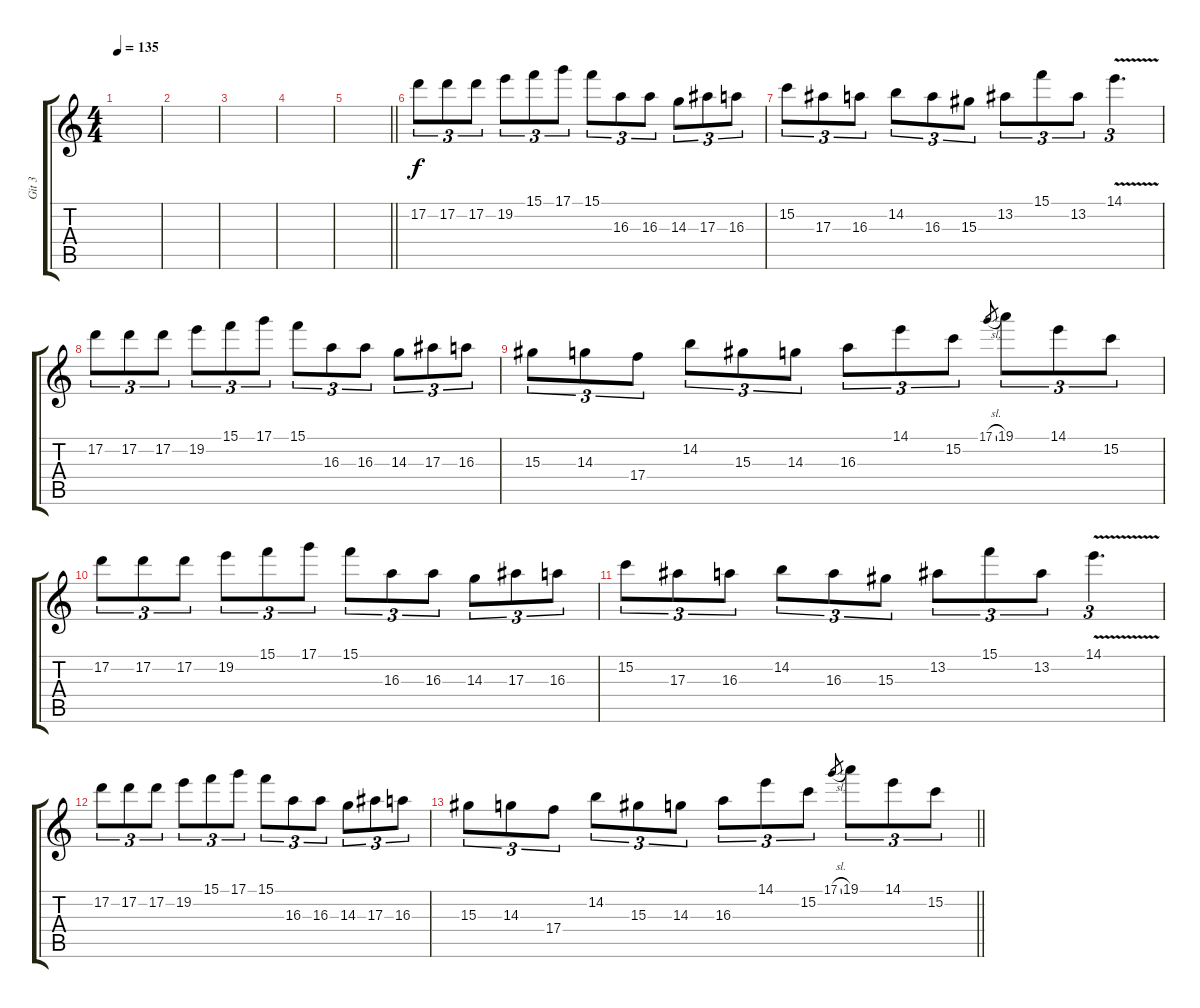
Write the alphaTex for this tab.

\track ("Git 3" "Git 3") {instrument overdrivenguitar}
\staff {score tabs}
\tuning (D4 A3 F3 C3 G2 D2) {hide}
\ts (4 4)
\tempo 135
\clef g2
\ks c
|
|
|
|
\barLineRight lightlight
|
17.2.8{tu (3 2)} 17.2.8{tu (3 2)} 17.2.8{tu (3 2)} 19.2.8{tu (3 2)} 15.1.8{tu (3 2)} 17.1.8{tu (3 2)} 15.1.8{tu (3 2)} 16.3.8{tu (3 2)} 16.3.8{tu (3 2)} 14.3.8{tu (3 2)} 17.3.8{tu (3 2)} 16.3.8{tu (3 2)} |
15.2.8{tu (3 2)} 17.3.8{tu (3 2)} 16.3.8{tu (3 2)} 14.2.8{tu (3 2)} 16.3.8{tu (3 2)} 15.3.8{tu (3 2)} 13.2.8{tu (3 2)} 15.1.8{tu (3 2)} 13.2.8{tu (3 2)} 14.1{v}.4{d tu (3 2)} |
17.2.8{tu (3 2)} 17.2.8{tu (3 2)} 17.2.8{tu (3 2)} 19.2.8{tu (3 2)} 15.1.8{tu (3 2)} 17.1.8{tu (3 2)} 15.1.8{tu (3 2)} 16.3.8{tu (3 2)} 16.3.8{tu (3 2)} 14.3.8{tu (3 2)} 17.3.8{tu (3 2)} 16.3.8{tu (3 2)} |
15.3.8{tu (3 2)} 14.3.8{tu (3 2)} 17.4.8{tu (3 2)} 14.2.8{tu (3 2)} 15.3.8{tu (3 2)} 14.3.8{tu (3 2)} 16.3.8{tu (3 2)} 14.1.8{tu (3 2)} 15.2.8{tu (3 2)} 17.1{sl}.8{gr} 19.1.8{tu (3 2)} 14.1.8{tu (3 2)} 15.2.8{tu (3 2)} |
17.2.8{tu (3 2)} 17.2.8{tu (3 2)} 17.2.8{tu (3 2)} 19.2.8{tu (3 2)} 15.1.8{tu (3 2)} 17.1.8{tu (3 2)} 15.1.8{tu (3 2)} 16.3.8{tu (3 2)} 16.3.8{tu (3 2)} 14.3.8{tu (3 2)} 17.3.8{tu (3 2)} 16.3.8{tu (3 2)} |
15.2.8{tu (3 2)} 17.3.8{tu (3 2)} 16.3.8{tu (3 2)} 14.2.8{tu (3 2)} 16.3.8{tu (3 2)} 15.3.8{tu (3 2)} 13.2.8{tu (3 2)} 15.1.8{tu (3 2)} 13.2.8{tu (3 2)} 14.1{v}.4{d tu (3 2)} |
17.2.8{tu (3 2)} 17.2.8{tu (3 2)} 17.2.8{tu (3 2)} 19.2.8{tu (3 2)} 15.1.8{tu (3 2)} 17.1.8{tu (3 2)} 15.1.8{tu (3 2)} 16.3.8{tu (3 2)} 16.3.8{tu (3 2)} 14.3.8{tu (3 2)} 17.3.8{tu (3 2)} 16.3.8{tu (3 2)} |
\barLineRight lightlight
15.3.8{tu (3 2)} 14.3.8{tu (3 2)} 17.4.8{tu (3 2)} 14.2.8{tu (3 2)} 15.3.8{tu (3 2)} 14.3.8{tu (3 2)} 16.3.8{tu (3 2)} 14.1.8{tu (3 2)} 15.2.8{tu (3 2)} 17.1{sl}.8{gr} 19.1.8{tu (3 2)} 14.1.8{tu (3 2)} 15.2.8{tu (3 2)}
